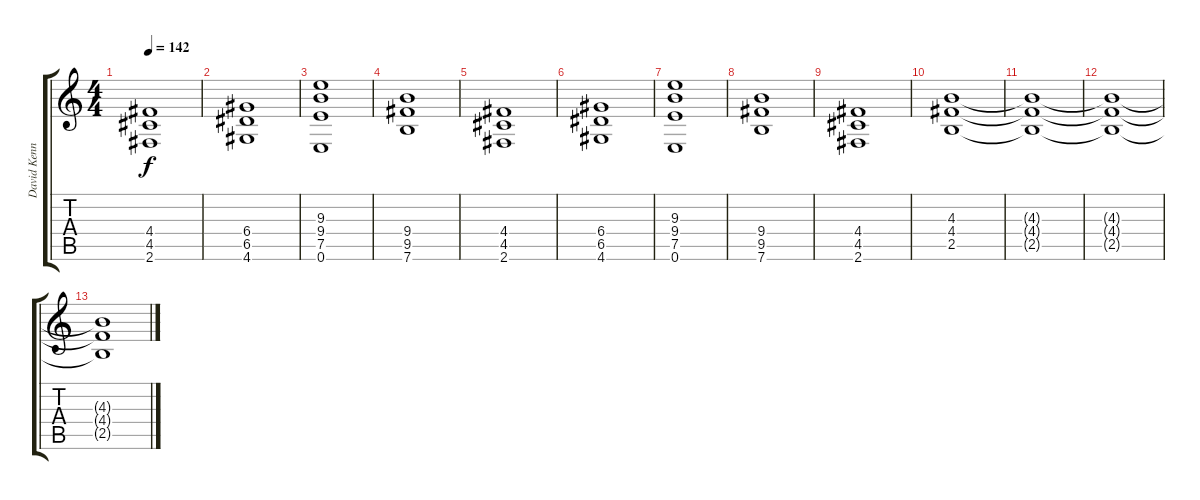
\track ("David Kennedy" "David Kenn") {instrument distortionguitar}
\staff {score tabs}
\tuning (E4 B3 G3 D3 A2 E2) {hide}
\ts (4 4)
\tempo 142
\clef g2
\ks c
(4.4 4.5 2.6).1{dy f} |
(6.4 6.5 4.6).1 |
(9.3 9.4 7.5 0.6).1 |
(9.4 9.5 7.6).1 |
(4.4 4.5 2.6).1 |
(6.4 6.5 4.6).1 |
(9.3 9.4 7.5 0.6).1 |
(9.4 9.5 7.6).1 |
(4.4 4.5 2.6).1 |
(4.3 4.4 2.5).1{volume 0} |
(4.3{t} 4.4{t} 2.5{t}).1 |
(4.3{t} 4.4{t} 2.5{t}).1 |
(4.3{t} 4.4{t} 2.5{t}).1
